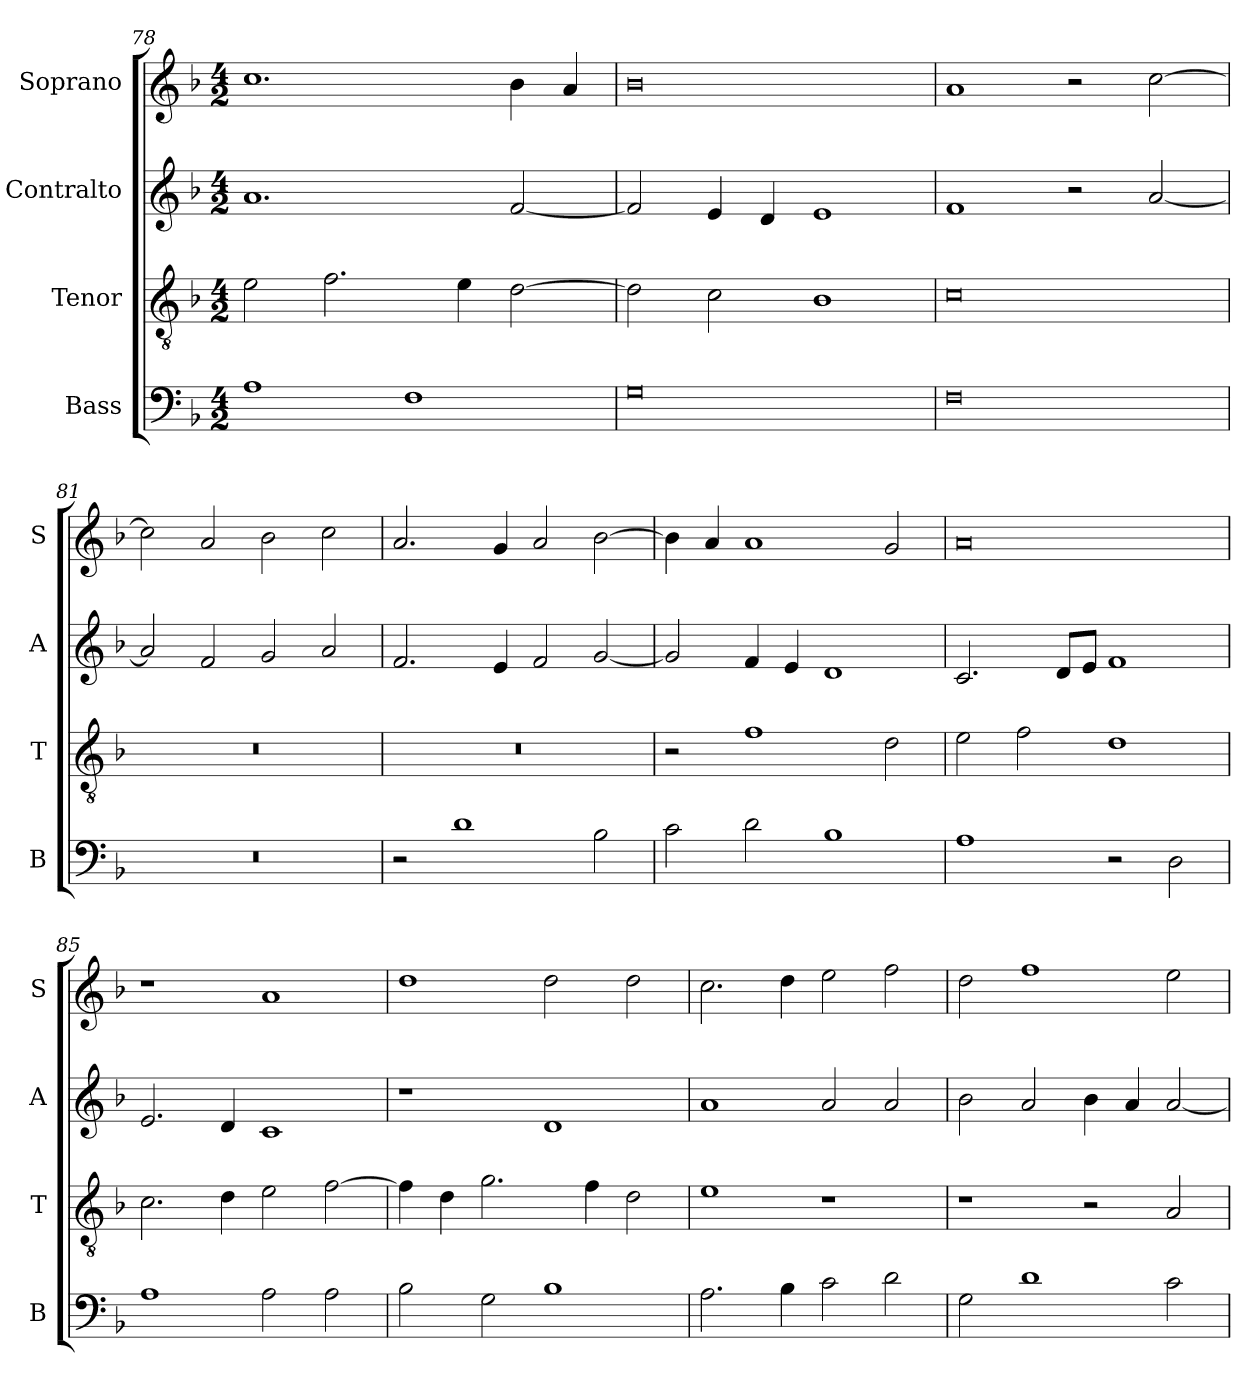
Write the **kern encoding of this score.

**kern	**kern	**kern	**kern
*part4	*part3	*part2	*part1
*staff4	*staff3	*staff2	*staff1
*I"Bass	*I"Tenor	*I"Contralto	*I"Soprano
*I'B	*I'T	*I'A	*I'S
*clefF4	*clefGv2	*clefG2	*clefG2
*k[b-]	*k[b-]	*k[b-]	*k[b-]
*D:aeo	*D:aeo	*D:aeo	*D:aeo
*M4/2	*M4/2	*M4/2	*M4/2
=78	=78	=78	=78
1A	2e	1.a	1.cc
.	2.f	.	.
1F	.	.	.
.	4e	.	.
.	[2d	[2f	4b-
.	.	.	4a
=79	=79	=79	=79
0G	2d]	2f]	0b-
.	2c	4e	.
.	.	4d	.
.	1B-	1e	.
=80	=80	=80	=80
0F	0c	1f	1a
.	.	2r	2r
.	.	[2a	[2cc
=81	=81	=81	=81
0r	0r	2a]	2cc]
.	.	2f	2a
.	.	2g	2b-
.	.	2a	2cc
=82	=82	=82	=82
2r	0r	2.f	2.a
1d	.	.	.
.	.	4e	4g
.	.	2f	2a
2B-	.	[2g	[2b-
=83	=83	=83	=83
2c	2r	2g]	4b-]
.	.	.	4a
2d	1f	4f	1a
.	.	4e	.
1B-	.	1d	.
.	2d	.	2g
=84	=84	=84	=84
1A	2e	2.c	0a
.	2f	.	.
.	.	8d/L	.
.	.	8e/J	.
2r	1d	1f	.
2D	.	.	.
=85	=85	=85	=85
1A	2.c	2.e	1r
.	4d	4d	.
2A	2e	1c	1a
2A	[2f	.	.
=86	=86	=86	=86
2B-	4f]	1r	1dd
.	4d	.	.
2G	2.g	.	.
1B-	.	1d	2dd
.	4f	.	.
.	2d	.	2dd
=87	=87	=87	=87
2.A	1e	1a	2.cc
4B-	.	.	4dd
2c	1r	2a	2ee
2d	.	2a	2ff
=88	=88	=88	=88
2G	1r	2b-	2dd
1d	.	2a	1ff
.	2r	4b-	.
.	.	4a	.
2c	2A	[2a	2ee
=	=	=	=
*-	*-	*-	*-
